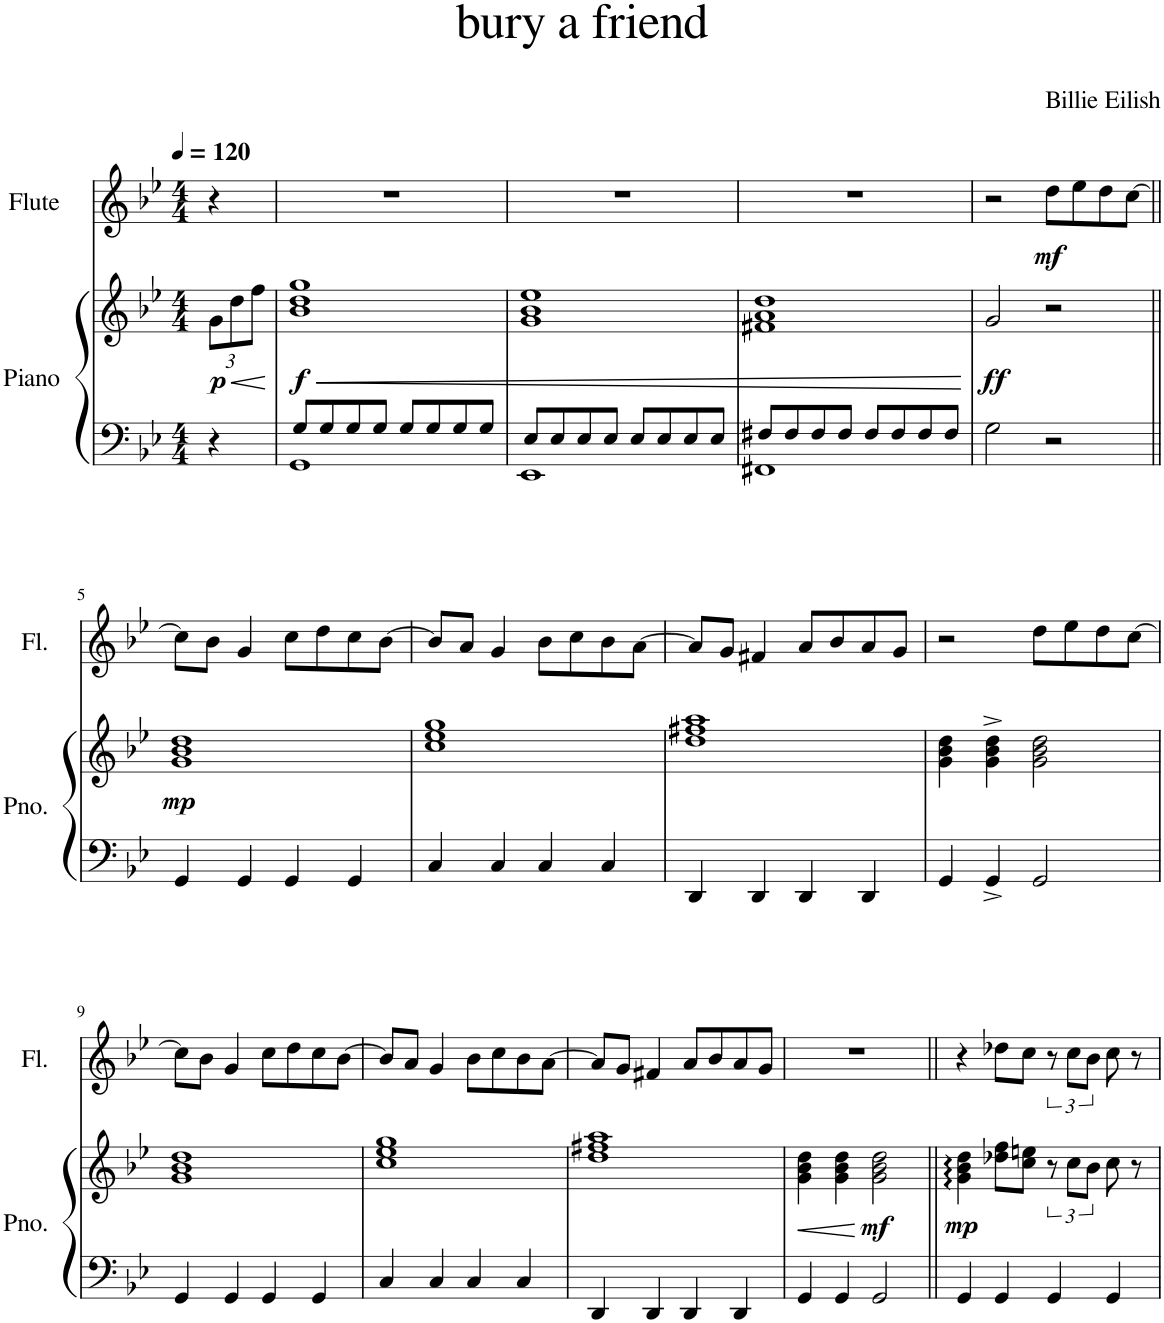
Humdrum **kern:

**kern	**kern	**dynam	**kern	**dynam
*part2	*part2	*part2	*part1	*part1
*staff3	*staff2	*staff2/3	*staff1	*staff1
*I"Piano	*	*	*I"Flute	*
*I'Pno.	*	*	*I'Fl.	*
*clefF4	*clefG2	*	*clefG2	*
*k[b-e-]	*k[b-e-]	*	*k[b-e-]	*
*M4/4	*M4/4	*	*M4/4	*
*MM120	*MM120	*	*MM120	*
*	*Xbrackettup	*	*	*
=	=	=	=	=
!	!	!LO:HP:b	!	!
!	!	!LO:DY:n=1:b	!	!
4r	12g\L	< p	4r	.
.	12dd\	.	.	.
.	12ff\J	.	.	.
.	.	[	.	.
=1	=1	=1	=1	=1
*^	*	*	*	*
!	!	!	!LO:HP:b	!	!
!	!	!	!LO:DY:n=1:b	!	!
8G/L	1GG	1b- 1dd 1gg	< f	1r	.
8G/	.	.	.	.	.
8G/	.	.	.	.	.
8G/J	.	.	.	.	.
8G/L	.	.	.	.	.
8G/	.	.	.	.	.
8G/	.	.	.	.	.
8G/J	.	.	.	.	.
=2	=2	=2	=2	=2	=2
8E-/L	1EE-	1g 1b- 1ee-	.	1r	.
8E-/	.	.	.	.	.
8E-/	.	.	.	.	.
8E-/J	.	.	.	.	.
8E-/L	.	.	.	.	.
8E-/	.	.	.	.	.
8E-/	.	.	.	.	.
8E-/J	.	.	.	.	.
=3	=3	=3	=3	=3	=3
8F#X/L	1FF#X	1f#X 1a 1dd	.	1r	.
8F#/	.	.	.	.	.
8F#/	.	.	.	.	.
8F#/J	.	.	.	.	.
8F#/L	.	.	.	.	.
8F#/	.	.	.	.	.
8F#/	.	.	.	.	.
8F#/J	.	.	.	.	.
*v	*v	*	*	*	*
.	.	[	.	.
=4	=4	=4	=4	=4
!	!	!LO:DY:b	!	!
2G\	2g/	ff	2r	.
!	!	!	!	!LO:DY:b
2r	2r	.	8dd\L	mf
.	.	.	8ee-\	.
.	.	.	8dd\	.
.	.	.	[8cc\J	.
!!LO:LB:g=z
=5||	=5||	=5||	=5||	=5||
!	!	!LO:DY:b	!	!
4GG/	1g 1b- 1dd	mp	8cc\L]	.
.	.	.	8b-\J	.
4GG/	.	.	4g/	.
4GG/	.	.	8cc\L	.
.	.	.	8dd\	.
4GG/	.	.	8cc\	.
.	.	.	[8b-\J	.
=6	=6	=6	=6	=6
4C/	1cc 1ee- 1gg	.	8b-/L]	.
.	.	.	8a/J	.
4C/	.	.	4g/	.
4C/	.	.	8b-\L	.
.	.	.	8cc\	.
4C/	.	.	8b-\	.
.	.	.	[8a\J	.
=7	=7	=7	=7	=7
4DD/	1dd 1ff#X 1aa	.	8a/L]	.
.	.	.	8g/J	.
4DD/	.	.	4f#X/	.
4DD/	.	.	8a/L	.
.	.	.	8b-/	.
4DD/	.	.	8a/	.
.	.	.	8g/J	.
=8	=8	=8	=8	=8
4GG/	4g\ 4b-\ 4dd\	.	2r	.
4GG^/	4g\^ 4b-\^ 4dd\^	.	.	.
2GG/	2g\ 2b-\ 2dd\	.	8dd\L	.
.	.	.	8ee-\	.
.	.	.	8dd\	.
.	.	.	[8cc\J	.
!!LO:LB:g=z
=9	=9	=9	=9	=9
4GG/	1g 1b- 1dd	.	8cc\L]	.
.	.	.	8b-\J	.
4GG/	.	.	4g/	.
4GG/	.	.	8cc\L	.
.	.	.	8dd\	.
4GG/	.	.	8cc\	.
.	.	.	[8b-\J	.
=10	=10	=10	=10	=10
4C/	1cc 1ee- 1gg	.	8b-/L]	.
.	.	.	8a/J	.
4C/	.	.	4g/	.
4C/	.	.	8b-\L	.
.	.	.	8cc\	.
4C/	.	.	8b-\	.
.	.	.	[8a\J	.
=11	=11	=11	=11	=11
4DD/	1dd 1ff#X 1aa	.	8a/L]	.
.	.	.	8g/J	.
4DD/	.	.	4f#X/	.
4DD/	.	.	8a/L	.
.	.	.	8b-/	.
4DD/	.	.	8a/	.
.	.	.	8g/J	.
=12	=12	=12	=12	=12
!	!	!LO:HP:b	!	!
4GG/	4g\ 4b-\ 4dd\	<	1r	.
4GG/	4g\ 4b-\ 4dd\	.	.	.
!	!	!LO:DY:n=1:b	!	!
2GG/	2g\ 2b-\ 2dd\	[ mf	.	.
=13||	=13||	=13||	=13||	=13||
!	!	!LO:DY:b	!	!
4GG/	4g\ 4b-\ 4dd\	mp	4r	.
4GG/	8dd-X\ 8ff\L	.	8dd-X\L	.
.	8cc\ 8een\J	.	8cc\J	.
*	*brackettup	*	*	*
4GG/	12r	.	12r	.
.	12cc\L	.	12cc\L	.
.	12b-\J	.	12b-\J	.
4GG/	8cc\	.	8cc\	.
.	8r	.	8r	.
=	=	=	=	=
*-	*-	*-	*-	*-
